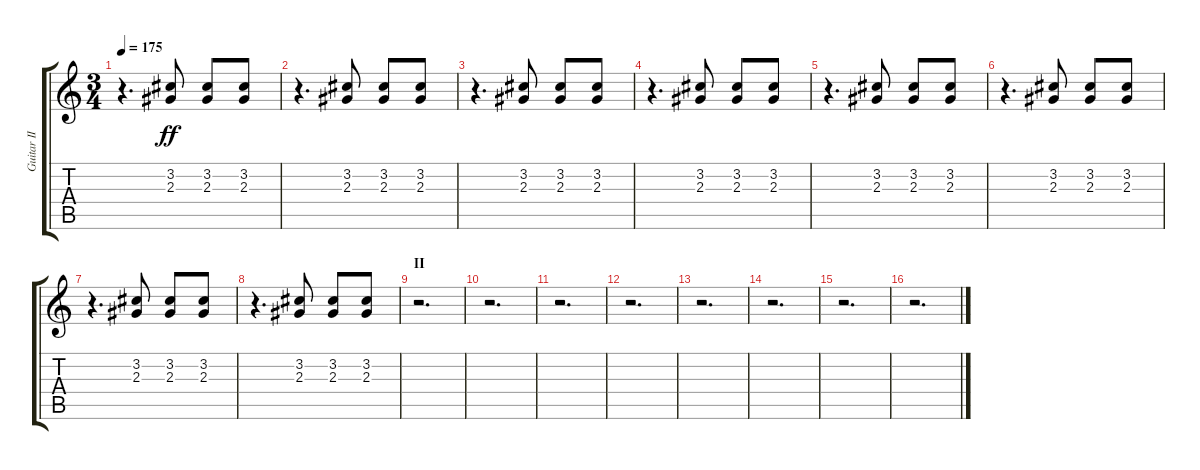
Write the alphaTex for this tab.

\track ("Guitar II" "Guitar II") {instrument overdrivenguitar}
\staff {score tabs}
\tuning (Eb4 Bb3 Gb3 Db3 Ab2 Db2) {hide}
\ts (3 4)
\tempo 175
\clef g2
\ks c
r.4{d dy ff} (3.2 2.3).8 (3.2 2.3).8 (3.2 2.3).8 |
r.4{d} (3.2 2.3).8 (3.2 2.3).8 (3.2 2.3).8 |
r.4{d} (3.2 2.3).8 (3.2 2.3).8 (3.2 2.3).8 |
r.4{d} (3.2 2.3).8 (3.2 2.3).8 (3.2 2.3).8 |
r.4{d} (3.2 2.3).8 (3.2 2.3).8 (3.2 2.3).8 |
r.4{d} (3.2 2.3).8 (3.2 2.3).8 (3.2 2.3).8 |
r.4{d} (3.2 2.3).8 (3.2 2.3).8 (3.2 2.3).8 |
r.4{d} (3.2 2.3).8 (3.2 2.3).8 (3.2 2.3).8 |
\section ("" "II")
r.2{d} |
r.2{d} |
r.2{d} |
r.2{d} |
r.2{d} |
r.2{d} |
r.2{d} |
r.2{d}
